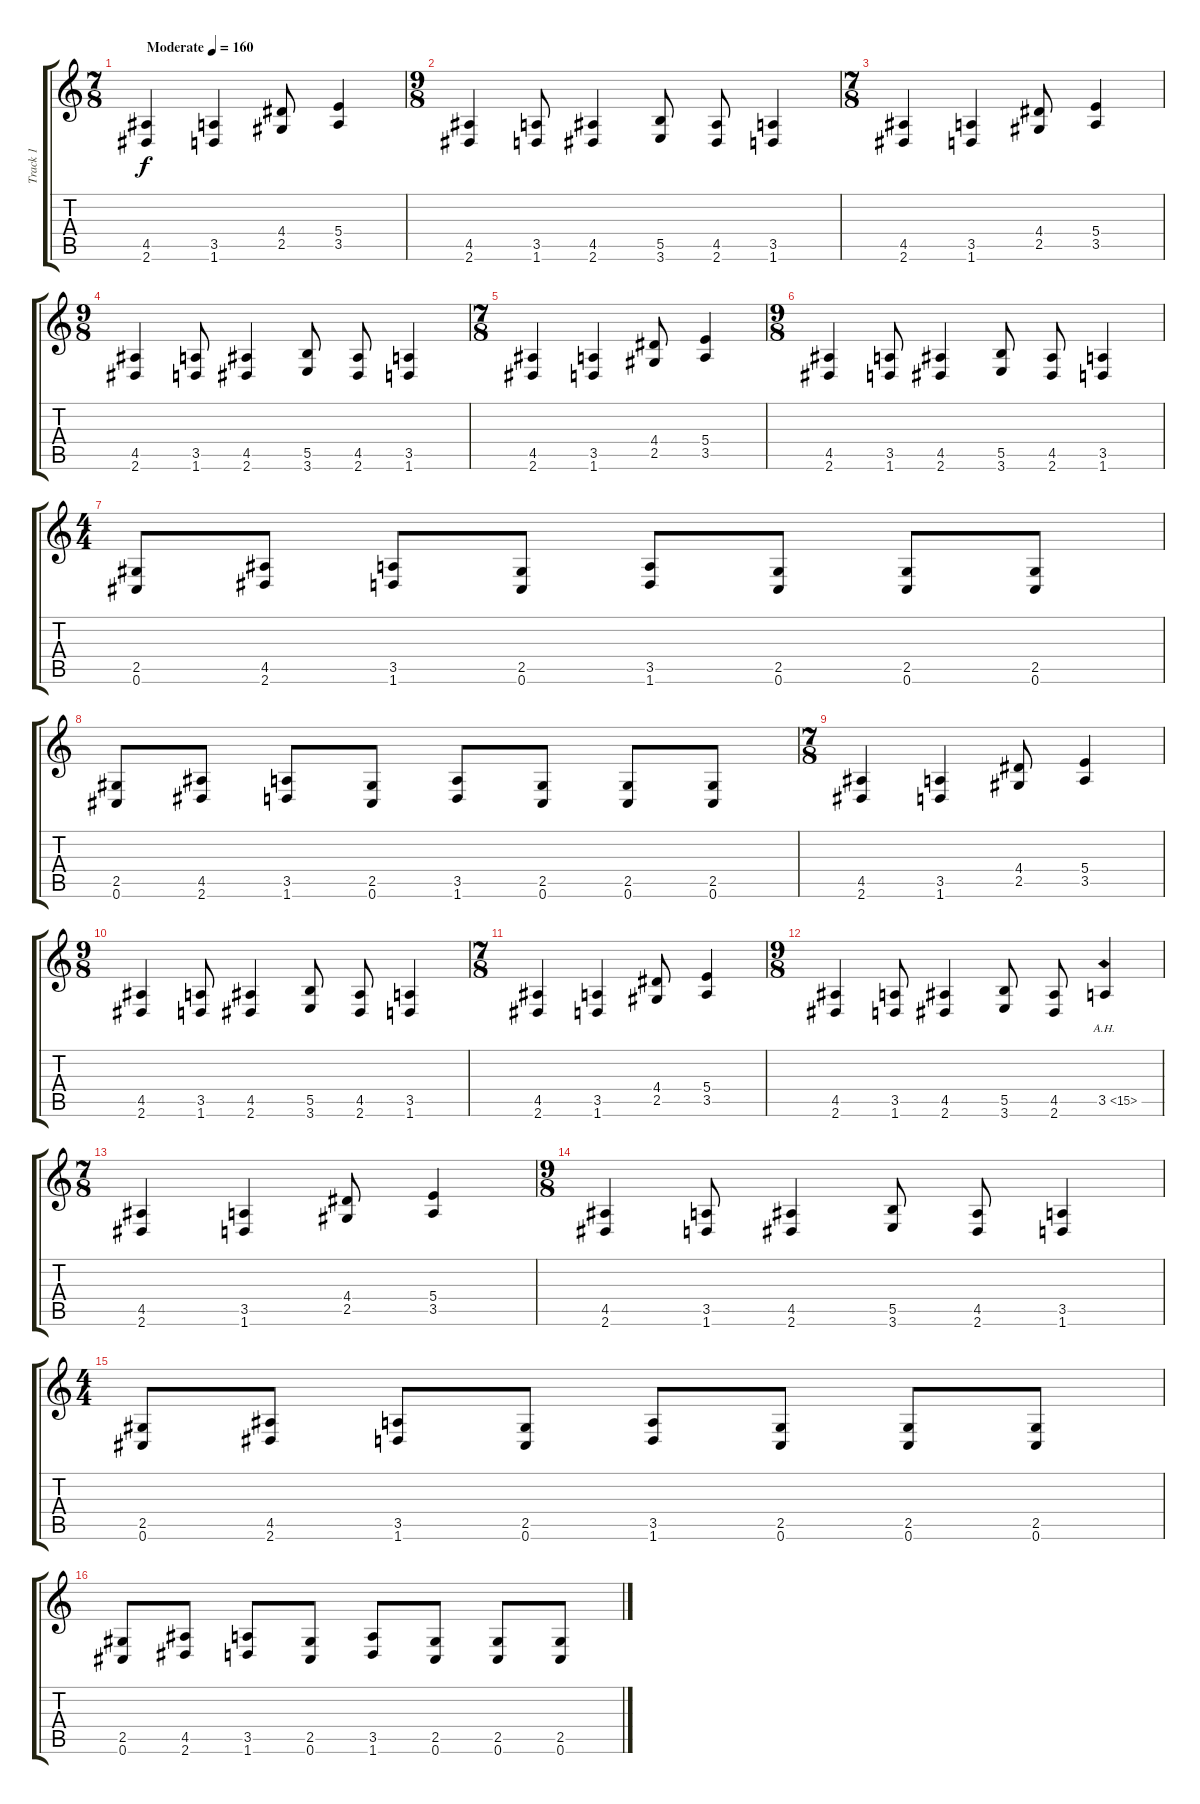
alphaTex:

\track ("Track 1" "Track 1") {instrument acousticguitarsteel}
\staff {score tabs}
\tuning (Db4 Ab3 E3 B2 Gb2 Db2) {hide}
\ts (7 8)
\tempo (160 "Moderate")
\clef g2
\ks c
(4.5 2.6).4{dy f instrument acousticguitarsteel} (3.5 1.6).4 (4.4 2.5).8 (5.4 3.5).4 |
\ts (9 8)
(4.5 2.6).4 (3.5 1.6).8 (4.5 2.6).4 (5.5 3.6).8 (4.5 2.6).8 (3.5 1.6).4 |
\ts (7 8)
(4.5 2.6).4 (3.5 1.6).4 (4.4 2.5).8 (5.4 3.5).4 |
\ts (9 8)
(4.5 2.6).4 (3.5 1.6).8 (4.5 2.6).4 (5.5 3.6).8 (4.5 2.6).8 (3.5 1.6).4 |
\ts (7 8)
(4.5 2.6).4 (3.5 1.6).4 (4.4 2.5).8 (5.4 3.5).4 |
\ts (9 8)
(4.5 2.6).4 (3.5 1.6).8 (4.5 2.6).4 (5.5 3.6).8 (4.5 2.6).8 (3.5 1.6).4 |
\ts (4 4)
(2.5 0.6).8 (4.5 2.6).8 (3.5 1.6).8 (2.5 0.6).8 (3.5 1.6).8 (2.5 0.6).8 (2.5 0.6).8 (2.5 0.6).8 |
(2.5 0.6).8 (4.5 2.6).8 (3.5 1.6).8 (2.5 0.6).8 (3.5 1.6).8 (2.5 0.6).8 (2.5 0.6).8 (2.5 0.6).8 |
\ts (7 8)
(4.5 2.6).4 (3.5 1.6).4 (4.4 2.5).8 (5.4 3.5).4 |
\ts (9 8)
(4.5 2.6).4 (3.5 1.6).8 (4.5 2.6).4 (5.5 3.6).8 (4.5 2.6).8 (3.5 1.6).4 |
\ts (7 8)
(4.5 2.6).4 (3.5 1.6).4 (4.4 2.5).8 (5.4 3.5).4 |
\ts (9 8)
(4.5 2.6).4 (3.5 1.6).8 (4.5 2.6).4 (5.5 3.6).8 (4.5 2.6).8 3.5{ah 12}.4 |
\ts (7 8)
(4.5 2.6).4 (3.5 1.6).4 (4.4 2.5).8 (5.4 3.5).4 |
\ts (9 8)
(4.5 2.6).4 (3.5 1.6).8 (4.5 2.6).4 (5.5 3.6).8 (4.5 2.6).8 (3.5 1.6).4 |
\ts (4 4)
(2.5 0.6).8 (4.5 2.6).8 (3.5 1.6).8 (2.5 0.6).8 (3.5 1.6).8 (2.5 0.6).8 (2.5 0.6).8 (2.5 0.6).8 |
(2.5 0.6).8 (4.5 2.6).8 (3.5 1.6).8 (2.5 0.6).8 (3.5 1.6).8 (2.5 0.6).8 (2.5 0.6).8 (2.5 0.6).8
